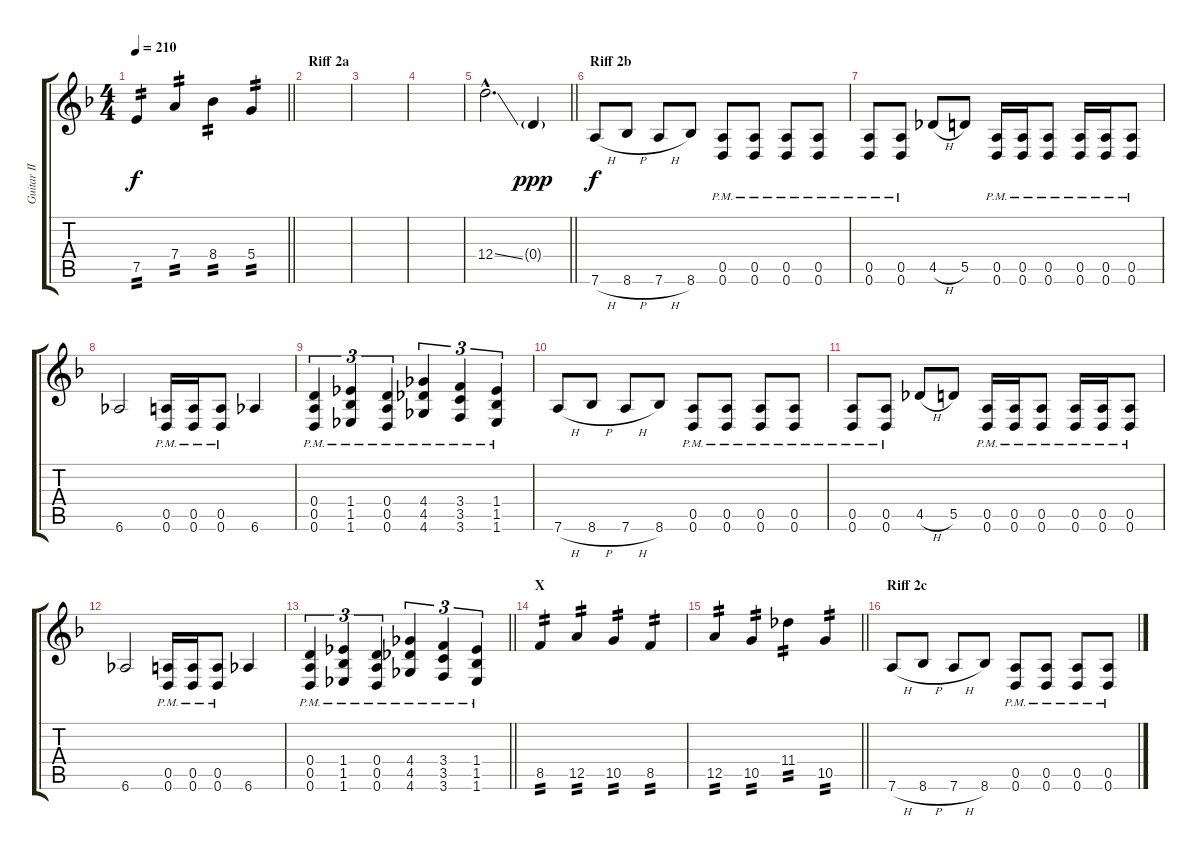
\track ("Guitar II [Left]" "Guitar II ") {instrument distortionguitar}
\staff {score tabs}
\tuning (E4 B3 G3 D3 A2 D2) {hide}
\ts (4 4)
\tempo 210
\clef g2
\barLineRight lightlight
\ks dminor
7.5.4{tp 2 dy f} 7.4.4{tp 2} 8.4.4{tp 2} 5.4.4{tp 2} |
\section ("" "Riff 2a")
|
|
|
\barLineRight lightlight
12.4{ss hac}.2{d} 0.4{g}.4{dy ppp} |
\section ("" "Riff 2b")
7.6{h}.8{dy f} 8.6{h}.8 7.6{h}.8 8.6.8 (0.5{pm} 0.6{pm}).8 (0.5{pm} 0.6{pm}).8 (0.5{pm} 0.6{pm}).8 (0.5{pm} 0.6{pm}).8 |
(0.5{pm} 0.6{pm}).8 (0.5{pm} 0.6{pm}).8 4.5{h}.8 5.5.8 (0.5{pm} 0.6{pm}).16 (0.5{pm} 0.6{pm}).16 (0.5{pm} 0.6{pm}).8 (0.5{pm} 0.6{pm}).16 (0.5{pm} 0.6{pm}).16 (0.5{pm} 0.6{pm}).8 |
6.6.2 (0.5{pm} 0.6{pm}).16 (0.5{pm} 0.6{pm}).16 (0.5{pm} 0.6{pm}).8 6.6.4 |
(0.4{pm} 0.5{pm} 0.6{pm}).4{tu (3 2)} (1.4{pm} 1.5{pm} 1.6{pm}).4{tu (3 2)} (0.4{pm} 0.5{pm} 0.6{pm}).4{tu (3 2)} (4.4{pm} 4.5{pm} 4.6{pm}).4{tu (3 2)} (3.4{pm} 3.5{pm} 3.6{pm}).4{tu (3 2)} (1.4{pm} 1.5{pm} 1.6{pm}).4{tu (3 2)} |
7.6{h}.8 8.6{h}.8 7.6{h}.8 8.6.8 (0.5{pm} 0.6{pm}).8 (0.5{pm} 0.6{pm}).8 (0.5{pm} 0.6{pm}).8 (0.5{pm} 0.6{pm}).8 |
(0.5{pm} 0.6{pm}).8 (0.5{pm} 0.6{pm}).8 4.5{h}.8 5.5.8 (0.5{pm} 0.6{pm}).16 (0.5{pm} 0.6{pm}).16 (0.5{pm} 0.6{pm}).8 (0.5{pm} 0.6{pm}).16 (0.5{pm} 0.6{pm}).16 (0.5{pm} 0.6{pm}).8 |
6.6.2 (0.5{pm} 0.6{pm}).16 (0.5{pm} 0.6{pm}).16 (0.5{pm} 0.6{pm}).8 6.6.4 |
\barLineRight lightlight
(0.4{pm} 0.5{pm} 0.6{pm}).4{tu (3 2)} (1.4{pm} 1.5{pm} 1.6{pm}).4{tu (3 2)} (0.4{pm} 0.5{pm} 0.6{pm}).4{tu (3 2)} (4.4{pm} 4.5{pm} 4.6{pm}).4{tu (3 2)} (3.4{pm} 3.5{pm} 3.6{pm}).4{tu (3 2)} (1.4{pm} 1.5{pm} 1.6{pm}).4{tu (3 2)} |
\section ("" "X")
8.5.4{tp 2} 12.5.4{tp 2} 10.5.4{tp 2} 8.5.4{tp 2} |
\barLineRight lightlight
12.5.4{tp 2} 10.5.4{tp 2} 11.4.4{tp 2} 10.5.4{tp 2} |
\section ("" "Riff 2c")
7.6{h}.8 8.6{h}.8 7.6{h}.8 8.6.8 (0.5{pm} 0.6{pm}).8 (0.5{pm} 0.6{pm}).8 (0.5{pm} 0.6{pm}).8 (0.5{pm} 0.6{pm}).8
